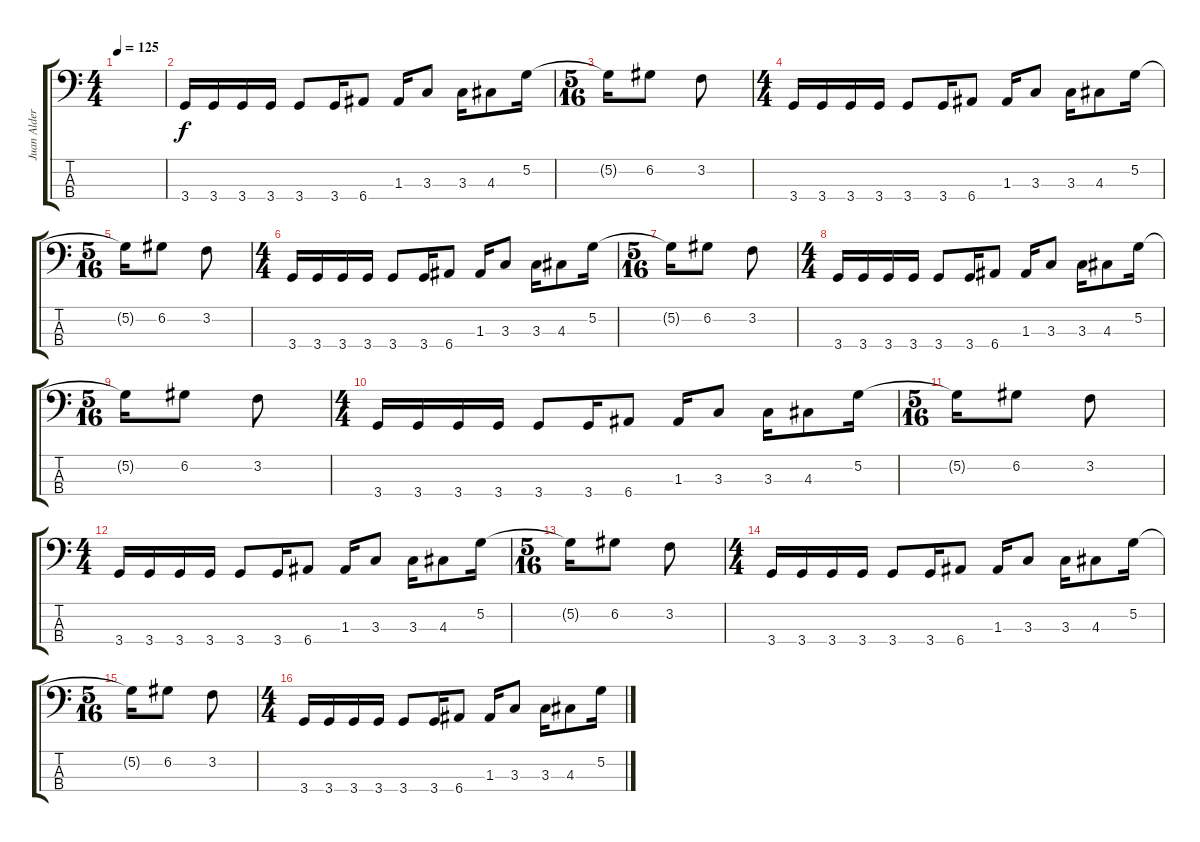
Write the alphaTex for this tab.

\track ("Juan Alderete" "Juan Alder") {instrument electricbassfinger}
\staff {score tabs}
\tuning (G2 D2 A1 E1) {hide}
\ts (4 4)
\tempo 125
\clef f4
\ks c
|
3.4.16{volume 12} 3.4.16 3.4.16 3.4.16 3.4.8 3.4.16 6.4.8 1.3.16 3.3.8 3.3.16 4.3.8 5.2.16 |
\ts (5 16)
5.2{t}.16 6.2.8 3.2.8 |
\ts (4 4)
3.4.16 3.4.16 3.4.16 3.4.16 3.4.8 3.4.16 6.4.8 1.3.16 3.3.8 3.3.16 4.3.8 5.2.16 |
\ts (5 16)
5.2{t}.16 6.2.8 3.2.8 |
\ts (4 4)
3.4.16 3.4.16 3.4.16 3.4.16 3.4.8 3.4.16 6.4.8 1.3.16 3.3.8 3.3.16 4.3.8 5.2.16 |
\ts (5 16)
5.2{t}.16 6.2.8 3.2.8 |
\ts (4 4)
3.4.16 3.4.16 3.4.16 3.4.16 3.4.8 3.4.16 6.4.8 1.3.16 3.3.8 3.3.16 4.3.8 5.2.16 |
\ts (5 16)
5.2{t}.16 6.2.8 3.2.8 |
\ts (4 4)
3.4.16 3.4.16 3.4.16 3.4.16 3.4.8 3.4.16 6.4.8 1.3.16 3.3.8 3.3.16 4.3.8 5.2.16 |
\ts (5 16)
5.2{t}.16 6.2.8 3.2.8 |
\ts (4 4)
3.4.16 3.4.16 3.4.16 3.4.16 3.4.8 3.4.16 6.4.8 1.3.16 3.3.8 3.3.16 4.3.8 5.2.16 |
\ts (5 16)
5.2{t}.16 6.2.8 3.2.8 |
\ts (4 4)
3.4.16 3.4.16 3.4.16 3.4.16 3.4.8 3.4.16 6.4.8 1.3.16 3.3.8 3.3.16 4.3.8 5.2.16 |
\ts (5 16)
5.2{t}.16 6.2.8 3.2.8 |
\ts (4 4)
3.4.16 3.4.16 3.4.16 3.4.16 3.4.8 3.4.16 6.4.8 1.3.16 3.3.8 3.3.16 4.3.8 5.2.16
